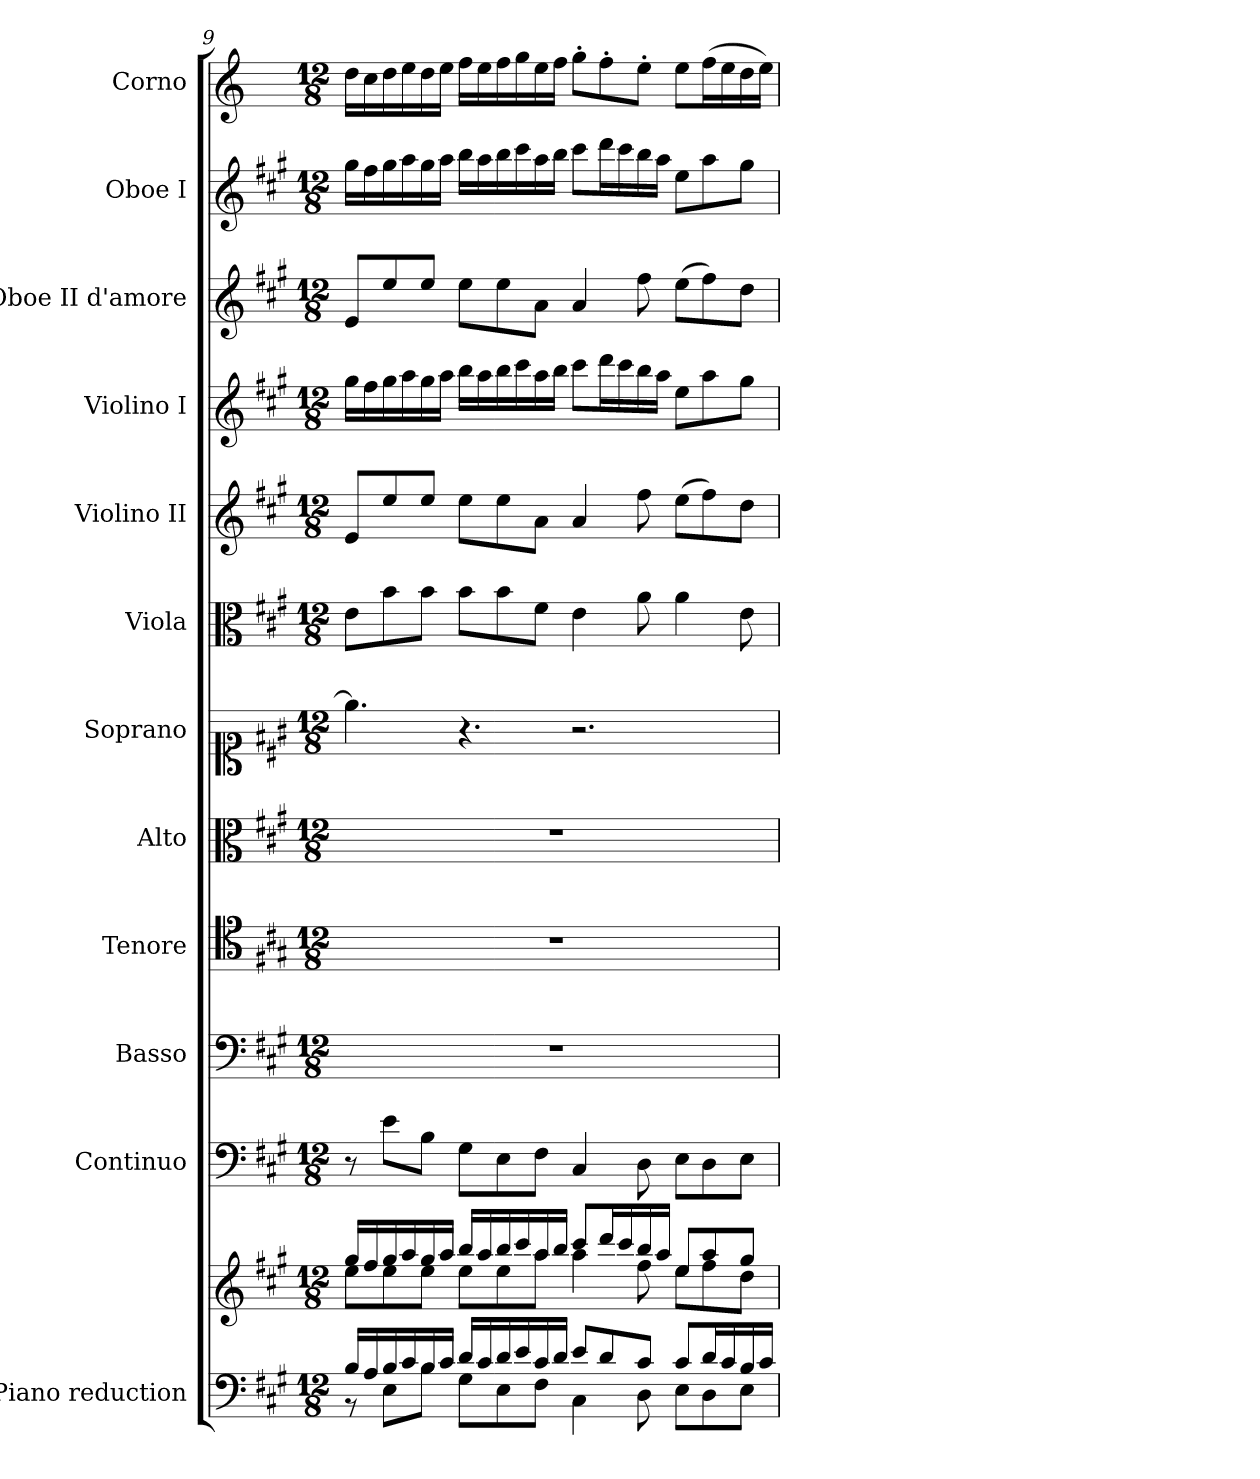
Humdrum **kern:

**kern	**kern	**kern	**kern	**kern	**kern	**kern	**kern	**kern	**kern	**kern	**kern	**kern
*part12	*part12	*part11	*part10	*part9	*part8	*part7	*part6	*part5	*part4	*part3	*part2	*part1
*staff13	*staff12	*staff11	*staff10	*staff9	*staff8	*staff7	*staff6	*staff5	*staff4	*staff3	*staff2	*staff1
*I"Piano reduction	*	*I"Continuo	*I"Basso	*I"Tenore	*I"Alto	*I"Soprano	*I"Viola	*I"Violino II	*I"Violino I	*I"Oboe II d'amore	*I"Oboe I	*I"Corno
*I'Pno	*	*	*	*	*	*	*I'Vla	*I'Vln	*I'Vln	*I'Ob	*I'Ob	*
*clefF4	*clefG2	*clefF4	*clefF4	*clefC4	*clefC3	*clefC1	*clefC3	*clefG2	*clefG2	*clefG2	*clefG2	*clefG2
*	*	*	*	*	*	*	*	*	*	*	*	*ITrd2c3
*k[f#c#g#]	*k[f#c#g#]	*k[f#c#g#]	*k[f#c#g#]	*k[f#c#g#]	*k[f#c#g#]	*k[f#c#g#]	*k[f#c#g#]	*k[f#c#g#]	*k[f#c#g#]	*k[f#c#g#]	*k[f#c#g#]	*k[f#c#g#]
*M12/8	*M12/8	*M12/8	*M12/8	*M12/8	*M12/8	*M12/8	*M12/8	*M12/8	*M12/8	*M12/8	*M12/8	*M12/8
=9	=9	=9	=9	=9	=9	=9	=9	=9	=9	=9	=9	=9
*^	*^	*	*	*	*	*	*	*	*	*	*	*
16B/LL	8r	16gg#/LL	8ee\L	8r	1.r	1.r	1.r	4.ee\]	8e\L	8e/L	16gg#\LL	8e/L	16gg#\LL	16b\LL
16A/	.	16ff#/	.	.	.	.	.	.	.	.	16ff#\	.	16ff#\	16a\
16B/	8E\L	16gg#/	8ee\	8e\L	.	.	.	.	8b\	8ee/	16gg#\	8ee/	16gg#\	16b\
16c#/	.	16aa/	.	.	.	.	.	.	.	.	16aa\	.	16aa\	16cc#\
16B/	8B\J	16gg#/	8ee\J	8B\J	.	.	.	.	8b\J	8ee/J	16gg#\	8ee/J	16gg#\	16b\
16c#/JJ	.	16aa/JJ	.	.	.	.	.	.	.	.	16aa\JJ	.	16aa\JJ	16cc#\JJ
16d/LL	8G#\L	16bb/LL	8ee\L	8G#\L	.	.	.	4.r	8b\L	8ee\L	16bb\LL	8ee\L	16bb\LL	16dd\LL
16c#/	.	16aa/	.	.	.	.	.	.	.	.	16aa\	.	16aa\	16cc#\
16d/	8E\	16bb/	8ee\	8E\	.	.	.	.	8b\	8ee\	16bb\	8ee\	16bb\	16dd\
16e/	.	16ccc#/	.	.	.	.	.	.	.	.	16ccc#\	.	16ccc#\	16ee\
16c#/	8F#\J	16aa/	8aa\J	8F#\J	.	.	.	.	8f#\J	8a\J	16aa\	8a\J	16aa\	16cc#\
16d/JJ	.	16bb/JJ	.	.	.	.	.	.	.	.	16bb\JJ	.	16bb\JJ	16dd\JJ
8e/L	4C#\	8ccc#/L	4aa\	4C#/	.	.	.	2.r	4e\	4a/	8ccc#\L	4a/	8ccc#\L	8ee'\L
8d/	.	16ddd/L	.	.	.	.	.	.	.	.	16ddd\L	.	16ddd\L	8dd'\
.	.	16ccc#/	.	.	.	.	.	.	.	.	16ccc#\	.	16ccc#\	.
8c#/J	8D\	16bb/	8ff#\	8D\	.	.	.	.	8a\	8ff#\	16bb\	8ff#\	16bb\	8cc#'\J
.	.	16aa/JJ	.	.	.	.	.	.	.	.	16aa\JJ	.	16aa\JJ	.
8c#/L	8E\L	8ee/L	8ee\L	8E\L	.	.	.	.	4a\	(8ee\L	8ee\L	(8ee\L	8ee\L	8cc#\L
16d/L	8D\	8aa/	8ff#\	8D\	.	.	.	.	.	8ff#\)	8aa\	8ff#\)	8aa\	(16dd\L
16c#/	.	.	.	.	.	.	.	.	.	.	.	.	.	16cc#\
16B/	8E\J	8gg#/J	8dd\J	8E\J	.	.	.	.	8e\	8dd\J	8gg#\J	8dd\J	8gg#\J	16b\
16c#/JJ	.	.	.	.	.	.	.	.	.	.	.	.	.	16cc#\JJ)
*v	*v	*	*	*	*	*	*	*	*	*	*	*	*	*
*	*v	*v	*	*	*	*	*	*	*	*	*	*	*
=	=	=	=	=	=	=	=	=	=	=	=	=
*-	*-	*-	*-	*-	*-	*-	*-	*-	*-	*-	*-	*-
